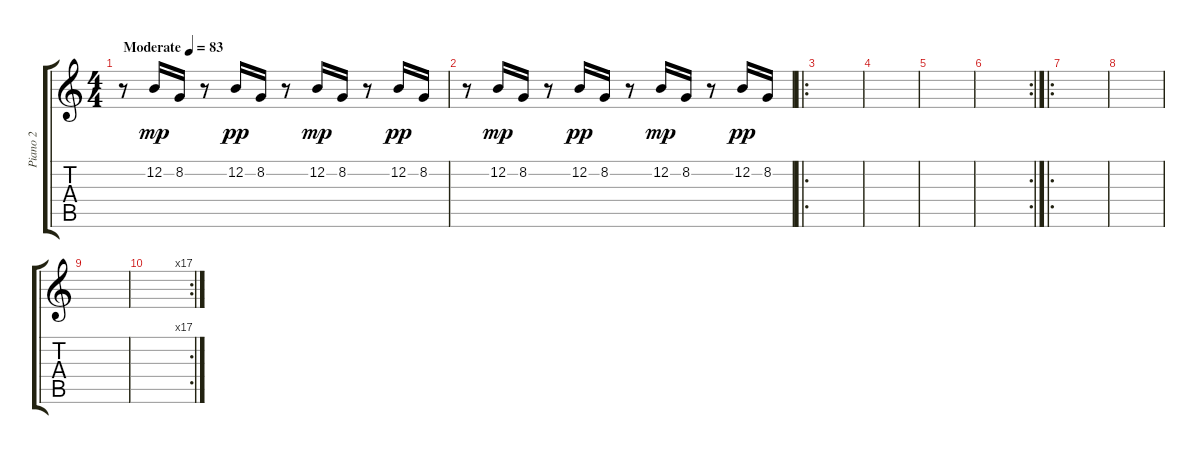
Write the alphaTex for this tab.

\track ("Piano 2" "Piano 2") {instrument acousticgrandpiano}
\staff {score tabs}
\tuning (E4 B3 G3 D3 A2 E2) {hide}
\ts (4 4)
\tempo (83 "Moderate")
\clef g2
\ks c
r.8{dy mp instrument acousticgrandpiano} 12.2.16 8.2.16 r.8 12.2.16{dy pp} 8.2.16 r.8 12.2.16{dy mp} 8.2.16 r.8 12.2.16{dy pp} 8.2.16 |
r.8 12.2.16{dy mp} 8.2.16 r.8 12.2.16{dy pp} 8.2.16 r.8 12.2.16{dy mp} 8.2.16 r.8 12.2.16{dy pp} 8.2.16 |
\ro
|
|
|
\rc 2
|
\ro
|
|
|
\rc 17
